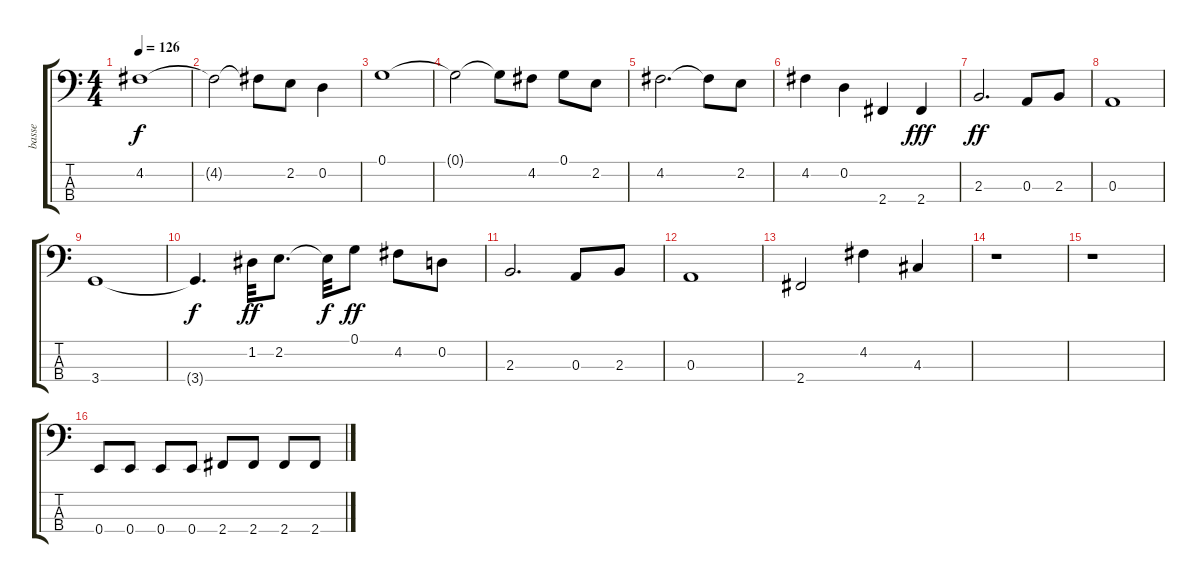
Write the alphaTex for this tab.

\track ("basse" "basse") {instrument electricbassfinger}
\staff {score tabs}
\tuning (G2 D2 A1 E1) {hide}
\ts (4 4)
\tempo 126
\clef f4
\ks c
4.2.1{dy f} |
4.2{t}.2 4.2{t}.8 2.2.8 0.2.4 |
0.1.1 |
0.1{t}.2 0.1{t}.8 4.2.8 0.1.8 2.2.8 |
4.2.2{d} 4.2{t}.8 2.2.8 |
4.2.4 0.2.4 2.4.4 2.4.4{dy fff} |
2.3.2{d dy ff} 0.3.8 2.3.8 |
0.3.1 |
3.4.1 |
3.4{t}.4{d dy f} 1.2.32{dy ff} 2.2.8{d} 2.2{t}.32{dy f} 0.1.8{dy ff} 4.2.8 0.2.8 |
2.3.2{d} 0.3.8 2.3.8 |
0.3.1 |
2.4.2 4.2.4 4.3.4 |
r.1 |
r.1 |
0.4.8 0.4.8 0.4.8 0.4.8 2.4.8 2.4.8 2.4.8 2.4.8
